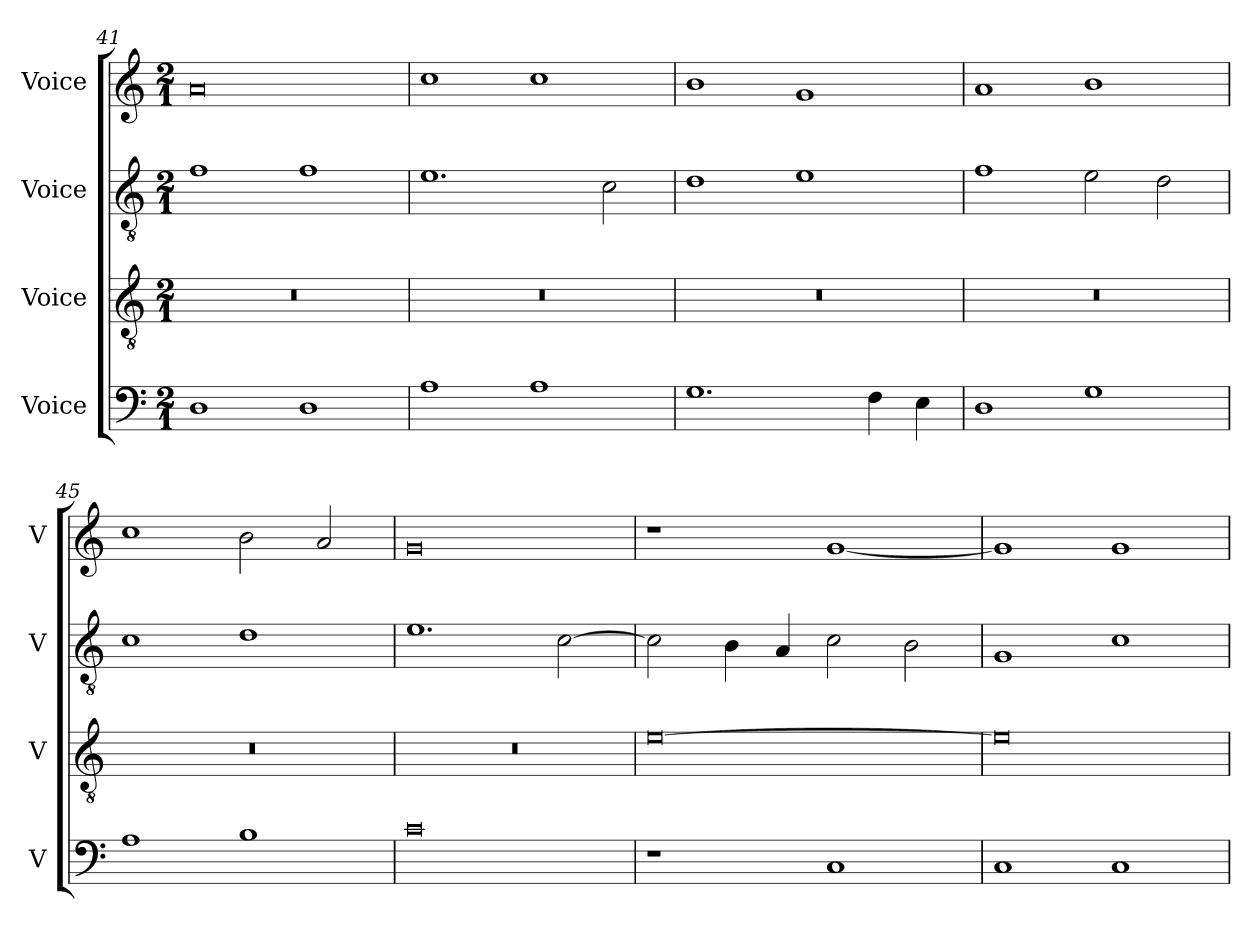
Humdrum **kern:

**kern	**kern	**kern	**kern
*part4	*part3	*part2	*part1
*staff4	*staff3	*staff2	*staff1
*I"Voice	*I"Voice	*I"Voice	*I"Voice
*I'V	*I'V	*I'V	*I'V
*clefF4	*clefGv2	*clefGv2	*clefG2
*k[]	*k[]	*k[]	*k[]
*M2/1	*M2/1	*M2/1	*M2/1
=41	=41	=41	=41
1D	0r	1f	0a
1D	.	1f	.
!!LO:LB:g=z
=42	=42	=42	=42
1A	0r	1.e	1cc
1A	.	.	1cc
.	.	2c\	.
=43	=43	=43	=43
1.G	0r	1d	1b
.	.	1e	1g
4F\	.	.	.
4E\	.	.	.
=44	=44	=44	=44
1D	0r	1f	1a
1G	.	2e\	1b
.	.	2d\	.
=45	=45	=45	=45
1A	0r	1c	1cc
1B	.	1d	2b\
.	.	.	2a/
!!LO:PB:g=z
=46	=46	=46	=46
0c	0r	1.e	0g
.	.	[2c\	.
=47	=47	=47	=47
1r	[0e	2c\]	1r
.	.	4B\	.
.	.	4A/	.
1C	.	2c\	[1g
.	.	2B\	.
=48	=48	=48	=48
1C	0e]	1G	1g]
1C	.	1c	1g
=	=	=	=
*-	*-	*-	*-
